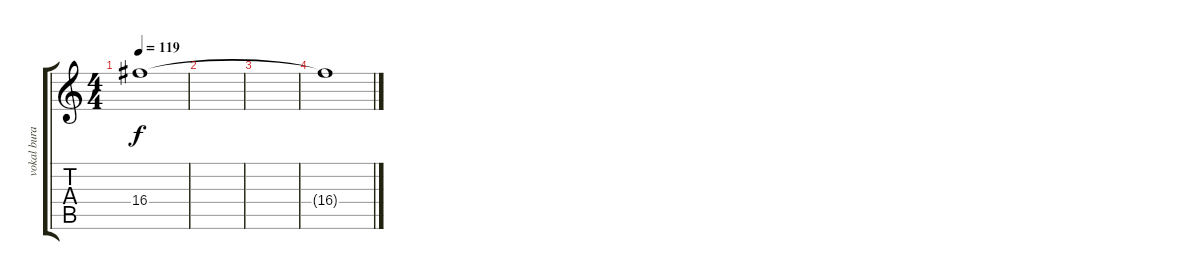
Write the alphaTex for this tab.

\track ("vokal burak" "vokal bura") {instrument distortionguitar}
\staff {score tabs}
\tuning (E4 B3 G3 D3 A2 E2) {hide}
\ts (4 4)
\tempo 119
\clef g2
\ks c
16.4.1{dy f} |
|
|
16.4{t}.1
